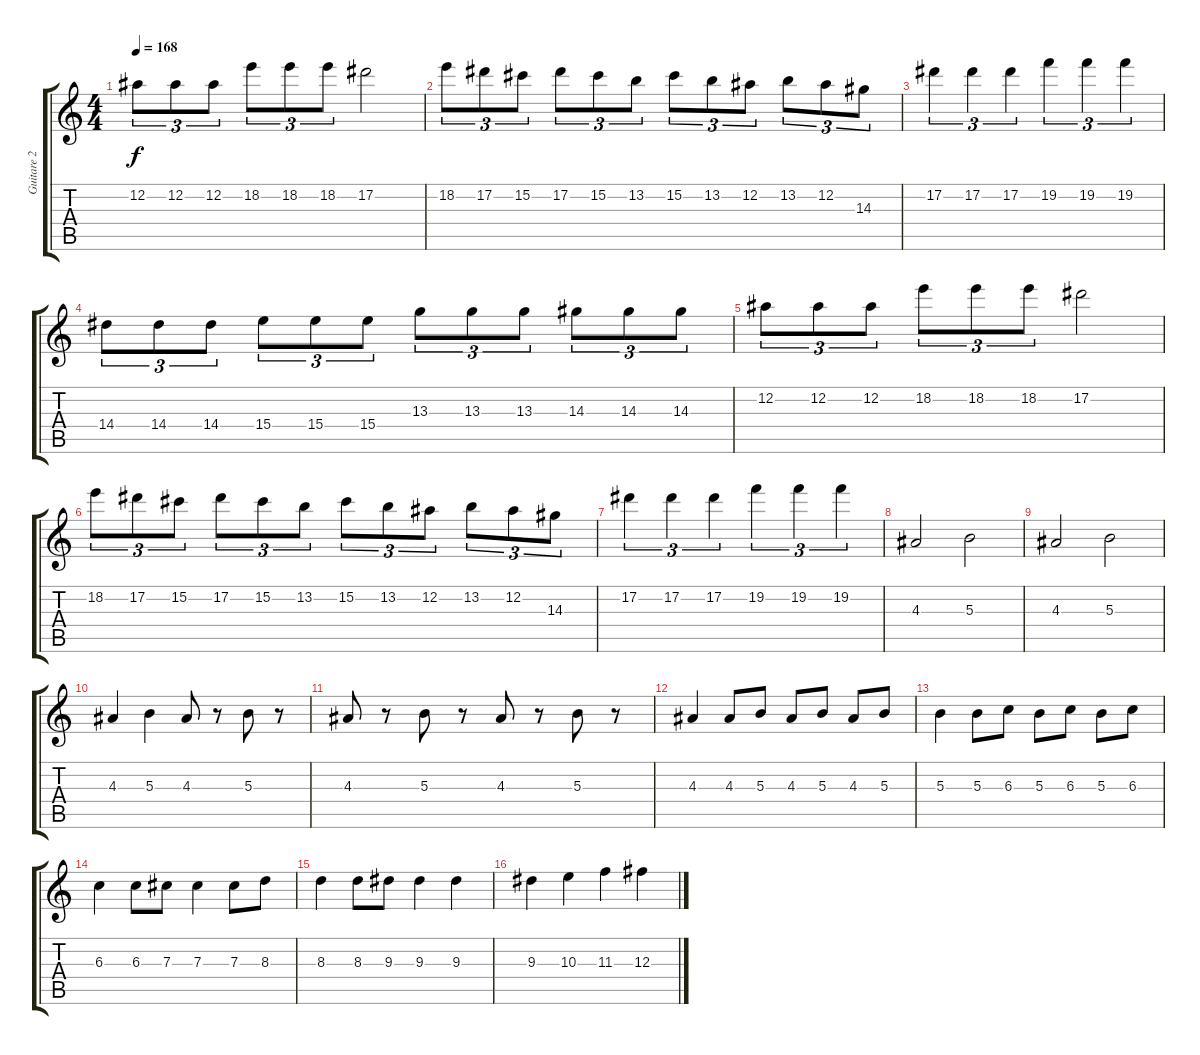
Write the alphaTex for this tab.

\track ("Guitare 2" "Guitare 2") {instrument overdrivenguitar}
\staff {score tabs}
\tuning (Eb4 Bb3 Gb3 Db3 Ab2 Eb2) {hide}
\ts (4 4)
\tempo 168
\clef g2
\ks c
12.2.8{tu (3 2) dy f} 12.2.8{tu (3 2)} 12.2.8{tu (3 2)} 18.2.8{tu (3 2)} 18.2.8{tu (3 2)} 18.2.8{tu (3 2)} 17.2.2 |
18.2.8{tu (3 2)} 17.2.8{tu (3 2)} 15.2.8{tu (3 2)} 17.2.8{tu (3 2)} 15.2.8{tu (3 2)} 13.2.8{tu (3 2)} 15.2.8{tu (3 2)} 13.2.8{tu (3 2)} 12.2.8{tu (3 2)} 13.2.8{tu (3 2)} 12.2.8{tu (3 2)} 14.3.8{tu (3 2)} |
17.2.4{tu (3 2)} 17.2.4{tu (3 2)} 17.2.4{tu (3 2)} 19.2.4{tu (3 2)} 19.2.4{tu (3 2)} 19.2.4{tu (3 2)} |
14.4.8{tu (3 2)} 14.4.8{tu (3 2)} 14.4.8{tu (3 2)} 15.4.8{tu (3 2)} 15.4.8{tu (3 2)} 15.4.8{tu (3 2)} 13.3.8{tu (3 2)} 13.3.8{tu (3 2)} 13.3.8{tu (3 2)} 14.3.8{tu (3 2)} 14.3.8{tu (3 2)} 14.3.8{tu (3 2)} |
12.2.8{tu (3 2)} 12.2.8{tu (3 2)} 12.2.8{tu (3 2)} 18.2.8{tu (3 2)} 18.2.8{tu (3 2)} 18.2.8{tu (3 2)} 17.2.2 |
18.2.8{tu (3 2)} 17.2.8{tu (3 2)} 15.2.8{tu (3 2)} 17.2.8{tu (3 2)} 15.2.8{tu (3 2)} 13.2.8{tu (3 2)} 15.2.8{tu (3 2)} 13.2.8{tu (3 2)} 12.2.8{tu (3 2)} 13.2.8{tu (3 2)} 12.2.8{tu (3 2)} 14.3.8{tu (3 2)} |
17.2.4{tu (3 2)} 17.2.4{tu (3 2)} 17.2.4{tu (3 2)} 19.2.4{tu (3 2)} 19.2.4{tu (3 2)} 19.2.4{tu (3 2)} |
4.3.2 5.3.2 |
4.3.2 5.3.2 |
4.3.4 5.3.4 4.3.8 r.8 5.3.8 r.8 |
4.3.8 r.8 5.3.8 r.8 4.3.8 r.8 5.3.8 r.8 |
4.3.4 4.3.8 5.3.8 4.3.8 5.3.8 4.3.8 5.3.8 |
5.3.4 5.3.8 6.3.8 5.3.8 6.3.8 5.3.8 6.3.8 |
6.3.4 6.3.8 7.3.8 7.3.4 7.3.8 8.3.8 |
8.3.4 8.3.8 9.3.8 9.3.4 9.3.4 |
9.3.4 10.3.4 11.3.4 12.3.4
